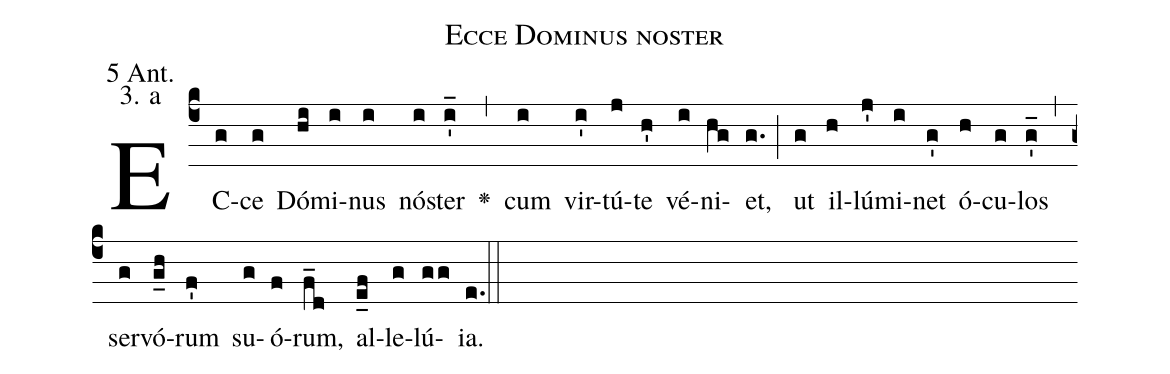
name: Ecce Dominus noster;
office-part: 5 Antiphon;
mode: 3a;
annotation: 5 Ant.;
annotation: 3. a;
def-m1:}{\greseteolcustos{manual}{;
def-m2:\ifx\breakbeforeEuouae\undefined\else;
def-m3:\fi}\ifx\noeuouae\undefined\def\noeuouae{F}\fi\if\noeuouae F{;
def-m4:}\fi;
%%
% The syntax in this part is called gabc. Please refer to http://home.gna.org/gregorio/gabc/#basis

(c4)EC(g)ce(g) Dó(hi)mi(i)nus(i) nó(i)ster(i'_) <v>\greheightstar</v>(,)
cum(i) vir(i')tú(j)te(h') vé(i)ni(hg)et,(g.) (;)
ut(g) il(h)lú(j')mi(i)net(g') ó(h)cu(g)los(g'_) (,)
ser(g)vó(g_h)rum(f') su(g)ó(f)rum,(f_d) al(e_f)le(g)lú(gg[em1])ia.(e.) (::[em2]z[em3])

E(j) u(j) o(j) u(h) a(j) e.(ih..) (::[em4])
